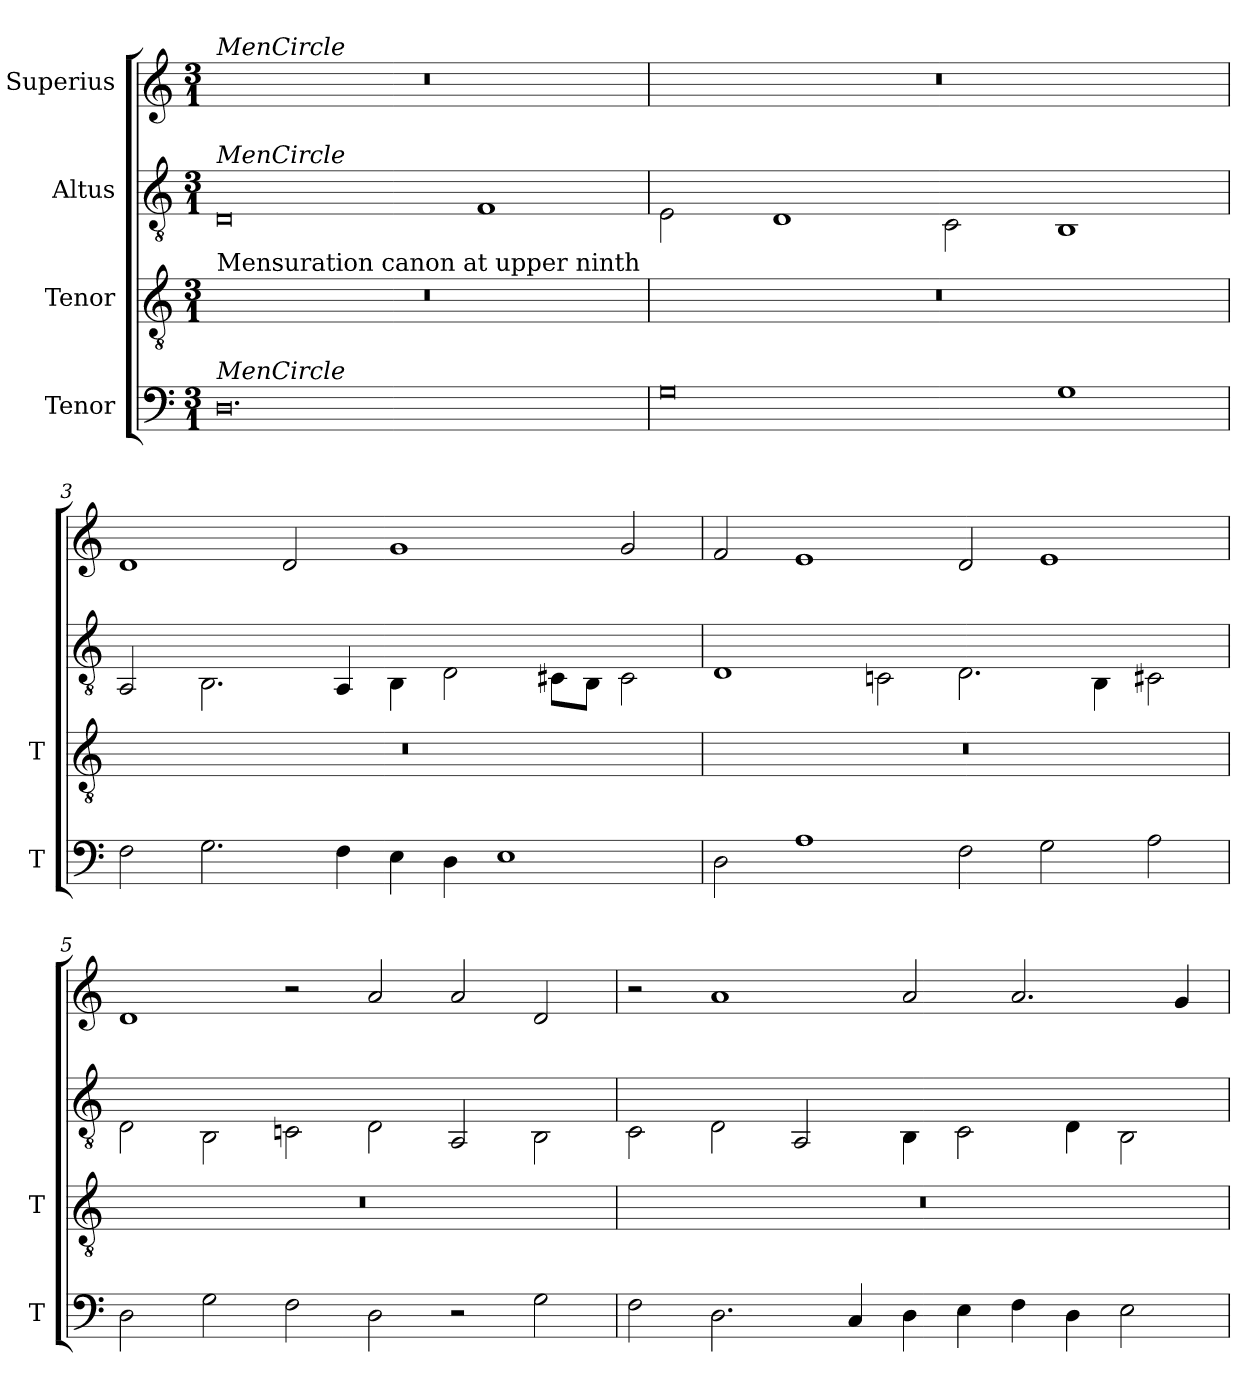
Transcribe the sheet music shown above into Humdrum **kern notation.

**kern	**kern	**kern	**kern
*part4	*part3	*part2	*part1
*staff4	*staff3	*staff2	*staff1
*I"Tenor	*I"Tenor	*I"Altus	*I"Superius
*I'T	*I'T	*	*
*clefF4	*clefGv2	*clefGv2	*clefG2
*k[]	*k[]	*k[]	*k[]
*a:	*a:	*a:	*a:
*M3/1	*M3/1	*M3/1	*M3/1
=1	=1	=1	=1
!	!	!	!LO:TX:i:t=MenCircle
!	!	!LO:TX:i:t=MenCircle	!
!	!LO:TX:t=Mensuration canon at upper ninth	!	!
!LO:TX:i:t=MenCircle	!	!	!
0.Di	0.r	0Di	0.r
.	.	1Fi	.
=2	=2	=2	=2
0Gi	0.r	2Ei\	0.r
.	.	1Di	.
.	.	2Ci\	.
1Gi	.	1BBi	.
=3	=3	=3	=3
2Fi\	0.r	2AAi/	1di
2.Gi\	.	2.BBi\	.
.	.	.	2di/
4Fi\	.	4AAi/	.
4Ei\	.	4BBi\	1gi
4Di\	.	2Di\	.
1Ei	.	.	.
.	.	8C#Xi\L	.
.	.	8BBi\J	.
.	.	2C#i\	2gi/
=4	=4	=4	=4
2Di\	0.r	1Di	2fi/
1Ai	.	.	1ei
.	.	2Cni\	.
2Fi\	.	2.Di\	2di/
2Gi\	.	.	1ei
.	.	4BBi\	.
2Ai\	.	2C#Xi\	.
!!LO:LB:g=z
=5	=5	=5	=5
2Di\	0.r	2Di\	1di
2Gi\	.	2BBi\	.
2Fi\	.	2Cni\	2r
2Di\	.	2Di\	2ai/
2r	.	2AAi/	2ai/
2Gi\	.	2BBi\	2di/
=6	=6	=6	=6
2Fi\	0.r	2Ci\	2r
2.Di\	.	2Di\	1ai
.	.	2AAi/	.
4Ci/	.	.	.
4Di\	.	4BBi\	2ai/
4Ei\	.	2Ci\	.
4Fi\	.	.	2.ai/
4Di\	.	4Di\	.
2Ei\	.	2BBi\	.
.	.	.	4gi/
=	=	=	=
*-	*-	*-	*-
